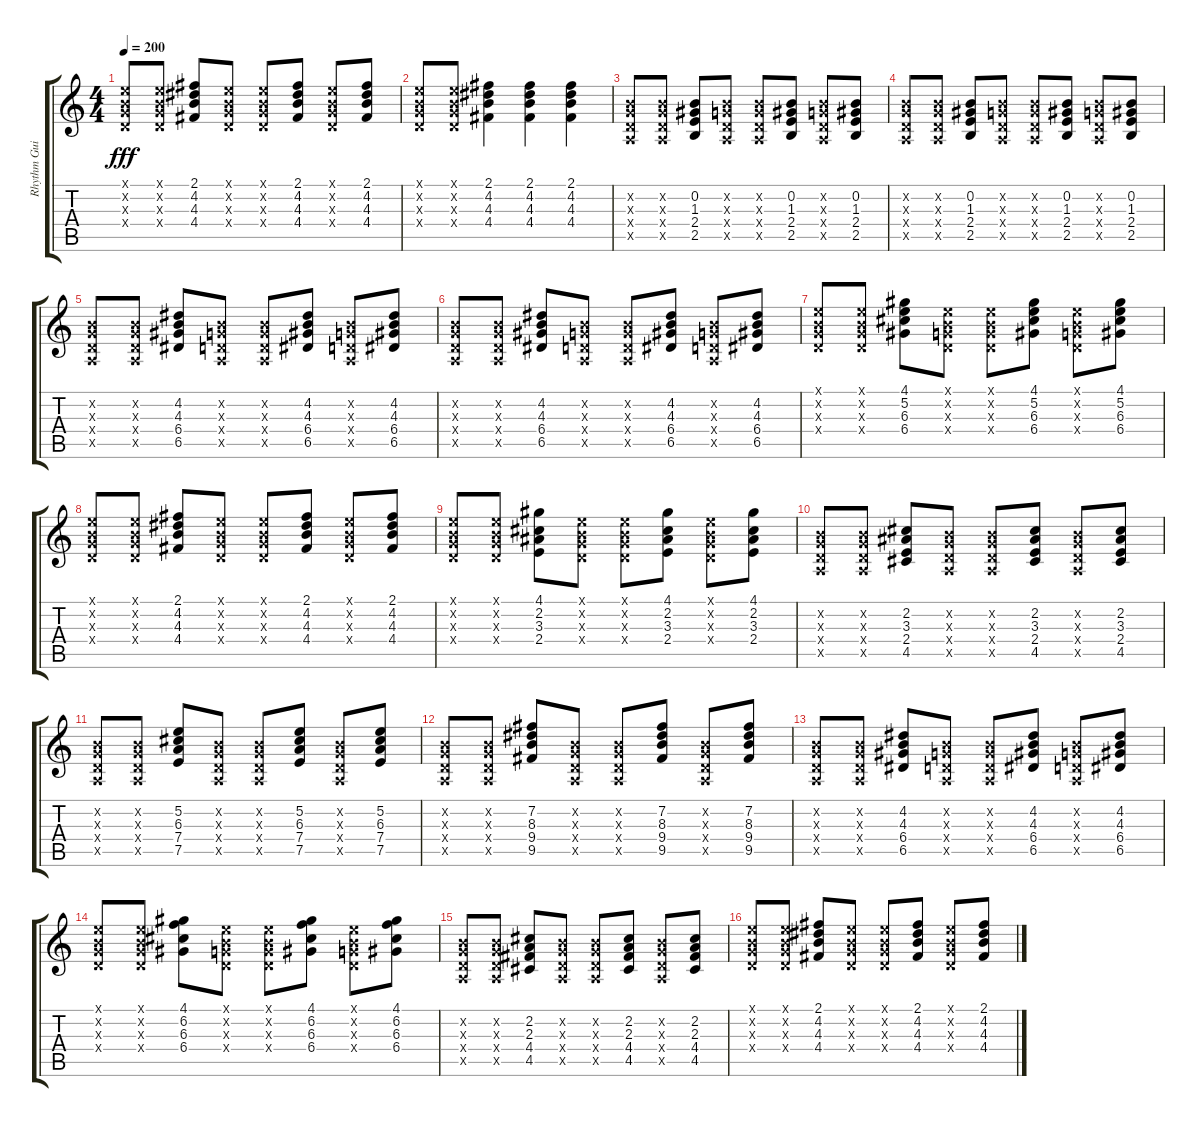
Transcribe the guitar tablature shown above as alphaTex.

\track ("Rhythm Guitar" "Rhythm Gui") {instrument distortionguitar}
\staff {score tabs}
\tuning (E4 B3 G3 D3 A2 E2) {hide}
\ts (4 4)
\tempo 200
\clef g2
\ks c
(0.1{x} 0.2{x} 0.3{x} 0.4{x}).8{dy fff} (0.1{x} 0.2{x} 0.3{x} 0.4{x}).8 (2.1 4.2 4.3 4.4).8 (0.1{x} 0.2{x} 0.3{x} 0.4{x}).8 (0.1{x} 0.2{x} 0.3{x} 0.4{x}).8 (2.1 4.2 4.3 4.4).8 (0.1{x} 0.2{x} 0.3{x} 0.4{x}).8 (2.1 4.2 4.3 4.4).8 |
(0.1{x} 0.2{x} 0.3{x} 0.4{x}).8 (0.1{x} 0.2{x} 0.3{x} 0.4{x}).8 (2.1 4.2 4.3 4.4).4 (2.1 4.2 4.3 4.4).4 (2.1 4.2 4.3 4.4).4 |
(0.2{x} 0.3{x} 0.4{x} 0.5{x}).8 (0.2{x} 0.3{x} 0.4{x} 0.5{x}).8 (0.2 1.3 2.4 2.5).8 (0.2{x} 0.3{x} 0.4{x} 0.5{x}).8 (0.2{x} 0.3{x} 0.4{x} 0.5{x}).8 (0.2 1.3 2.4 2.5).8 (0.2{x} 0.3{x} 0.4{x} 0.5{x}).8 (0.2 1.3 2.4 2.5).8 |
(0.2{x} 0.3{x} 0.4{x} 0.5{x}).8 (0.2{x} 0.3{x} 0.4{x} 0.5{x}).8 (0.2 1.3 2.4 2.5).8 (0.2{x} 0.3{x} 0.4{x} 0.5{x}).8 (0.2{x} 0.3{x} 0.4{x} 0.5{x}).8 (0.2 1.3 2.4 2.5).8 (0.2{x} 0.3{x} 0.4{x} 0.5{x}).8 (0.2 1.3 2.4 2.5).8 |
(0.2{x} 0.3{x} 0.4{x} 0.5{x}).8 (0.2{x} 0.3{x} 0.4{x} 0.5{x}).8 (4.2 4.3 6.4 6.5).8 (0.2{x} 0.3{x} 0.4{x} 0.5{x}).8 (0.2{x} 0.3{x} 0.4{x} 0.5{x}).8 (4.2 4.3 6.4 6.5).8 (0.2{x} 0.3{x} 0.4{x} 0.5{x}).8 (4.2 4.3 6.4 6.5).8 |
(0.2{x} 0.3{x} 0.4{x} 0.5{x}).8 (0.2{x} 0.3{x} 0.4{x} 0.5{x}).8 (4.2 4.3 6.4 6.5).8 (0.2{x} 0.3{x} 0.4{x} 0.5{x}).8 (0.2{x} 0.3{x} 0.4{x} 0.5{x}).8 (4.2 4.3 6.4 6.5).8 (0.2{x} 0.3{x} 0.4{x} 0.5{x}).8 (4.2 4.3 6.4 6.5).8 |
(0.1{x} 0.2{x} 0.3{x} 0.4{x}).8 (0.1{x} 0.2{x} 0.3{x} 0.4{x}).8 (4.1 5.2 6.3 6.4).8 (0.1{x} 0.2{x} 0.3{x} 0.4{x}).8 (0.1{x} 0.2{x} 0.3{x} 0.4{x}).8 (4.1 5.2 6.3 6.4).8 (0.1{x} 0.2{x} 0.3{x} 0.4{x}).8 (4.1 5.2 6.3 6.4).8 |
(0.1{x} 0.2{x} 0.3{x} 0.4{x}).8 (0.1{x} 0.2{x} 0.3{x} 0.4{x}).8 (2.1 4.2 4.3 4.4).8 (0.1{x} 0.2{x} 0.3{x} 0.4{x}).8 (0.1{x} 0.2{x} 0.3{x} 0.4{x}).8 (2.1 4.2 4.3 4.4).8 (0.1{x} 0.2{x} 0.3{x} 0.4{x}).8 (2.1 4.2 4.3 4.4).8 |
(0.1{x} 0.2{x} 0.3{x} 0.4{x}).8 (0.1{x} 0.2{x} 0.3{x} 0.4{x}).8 (4.1 2.2 3.3 2.4).8 (0.1{x} 0.2{x} 0.3{x} 0.4{x}).8 (0.1{x} 0.2{x} 0.3{x} 0.4{x}).8 (4.1 2.2 3.3 2.4).8 (0.1{x} 0.2{x} 0.3{x} 0.4{x}).8 (4.1 2.2 3.3 2.4).8 |
(0.2{x} 0.3{x} 0.4{x} 0.5{x}).8 (0.2{x} 0.3{x} 0.4{x} 0.5{x}).8 (2.2 3.3 2.4 4.5).8 (0.2{x} 0.3{x} 0.4{x} 0.5{x}).8 (0.2{x} 0.3{x} 0.4{x} 0.5{x}).8 (2.2 3.3 2.4 4.5).8 (0.2{x} 0.3{x} 0.4{x} 0.5{x}).8 (2.2 3.3 2.4 4.5).8 |
(0.2{x} 0.3{x} 0.4{x} 0.5{x}).8 (0.2{x} 0.3{x} 0.4{x} 0.5{x}).8 (5.2 6.3 7.4 7.5).8 (0.2{x} 0.3{x} 0.4{x} 0.5{x}).8 (0.2{x} 0.3{x} 0.4{x} 0.5{x}).8 (5.2 6.3 7.4 7.5).8 (0.2{x} 0.3{x} 0.4{x} 0.5{x}).8 (5.2 6.3 7.4 7.5).8 |
(0.2{x} 0.3{x} 0.4{x} 0.5{x}).8 (0.2{x} 0.3{x} 0.4{x} 0.5{x}).8 (7.2 8.3 9.4 9.5).8 (0.2{x} 0.3{x} 0.4{x} 0.5{x}).8 (0.2{x} 0.3{x} 0.4{x} 0.5{x}).8 (7.2 8.3 9.4 9.5).8 (0.2{x} 0.3{x} 0.4{x} 0.5{x}).8 (7.2 8.3 9.4 9.5).8 |
(0.2{x} 0.3{x} 0.4{x} 0.5{x}).8 (0.2{x} 0.3{x} 0.4{x} 0.5{x}).8 (4.2 4.3 6.4 6.5).8 (0.2{x} 0.3{x} 0.4{x} 0.5{x}).8 (0.2{x} 0.3{x} 0.4{x} 0.5{x}).8 (4.2 4.3 6.4 6.5).8 (0.2{x} 0.3{x} 0.4{x} 0.5{x}).8 (4.2 4.3 6.4 6.5).8 |
(0.1{x} 0.2{x} 0.3{x} 0.4{x}).8 (0.1{x} 0.2{x} 0.3{x} 0.4{x}).8 (4.1 6.2 6.3 6.4).8 (0.1{x} 0.2{x} 0.3{x} 0.4{x}).8 (0.1{x} 0.2{x} 0.3{x} 0.4{x}).8 (4.1 6.2 6.3 6.4).8 (0.1{x} 0.2{x} 0.3{x} 0.4{x}).8 (4.1 6.2 6.3 6.4).8 |
(0.2{x} 0.3{x} 0.4{x} 0.5{x}).8 (0.2{x} 0.3{x} 0.4{x} 0.5{x}).8 (2.2 2.3 4.4 4.5).8 (0.2{x} 0.3{x} 0.4{x} 0.5{x}).8 (0.2{x} 0.3{x} 0.4{x} 0.5{x}).8 (2.2 2.3 4.4 4.5).8 (0.2{x} 0.3{x} 0.4{x} 0.5{x}).8 (2.2 2.3 4.4 4.5).8 |
(0.1{x} 0.2{x} 0.3{x} 0.4{x}).8 (0.1{x} 0.2{x} 0.3{x} 0.4{x}).8 (2.1 4.2 4.3 4.4).8 (0.1{x} 0.2{x} 0.3{x} 0.4{x}).8 (0.1{x} 0.2{x} 0.3{x} 0.4{x}).8 (2.1 4.2 4.3 4.4).8 (0.1{x} 0.2{x} 0.3{x} 0.4{x}).8 (2.1 4.2 4.3 4.4).8
